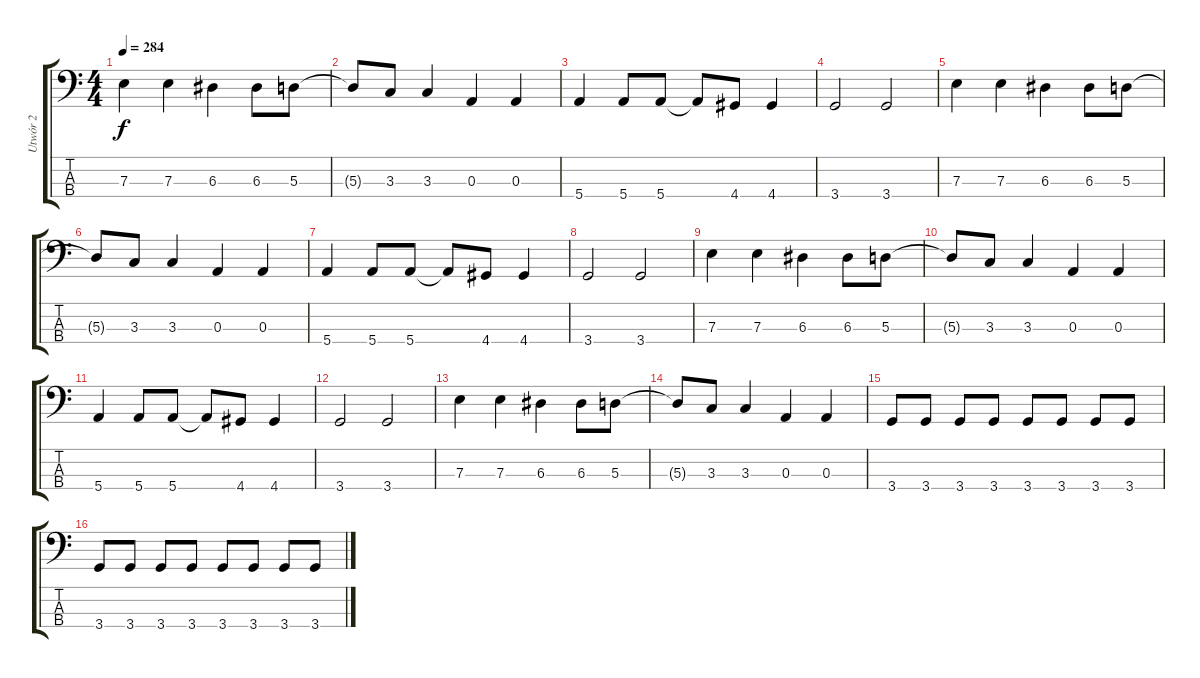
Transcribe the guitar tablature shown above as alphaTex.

\track ("Utwór 2" "Utwór 2") {instrument electricbassfinger}
\staff {score tabs}
\tuning (G2 D2 A1 E1) {hide}
\ts (4 4)
\tempo 284
\clef f4
\ks c
7.3.4{dy f} 7.3.4 6.3.4 6.3.8 5.3.8 |
5.3{t}.8 3.3.8 3.3.4 0.3.4 0.3.4 |
5.4.4 5.4.8 5.4.8 5.4{t}.8 4.4.8 4.4.4 |
3.4.2 3.4.2 |
7.3.4 7.3.4 6.3.4 6.3.8 5.3.8 |
5.3{t}.8 3.3.8 3.3.4 0.3.4 0.3.4 |
5.4.4 5.4.8 5.4.8 5.4{t}.8 4.4.8 4.4.4 |
3.4.2 3.4.2 |
7.3.4 7.3.4 6.3.4 6.3.8 5.3.8 |
5.3{t}.8 3.3.8 3.3.4 0.3.4 0.3.4 |
5.4.4 5.4.8 5.4.8 5.4{t}.8 4.4.8 4.4.4 |
3.4.2 3.4.2 |
7.3.4 7.3.4 6.3.4 6.3.8 5.3.8 |
5.3{t}.8 3.3.8 3.3.4 0.3.4 0.3.4 |
3.4.8 3.4.8 3.4.8 3.4.8 3.4.8 3.4.8 3.4.8 3.4.8 |
3.4.8 3.4.8 3.4.8 3.4.8 3.4.8 3.4.8 3.4.8 3.4.8
